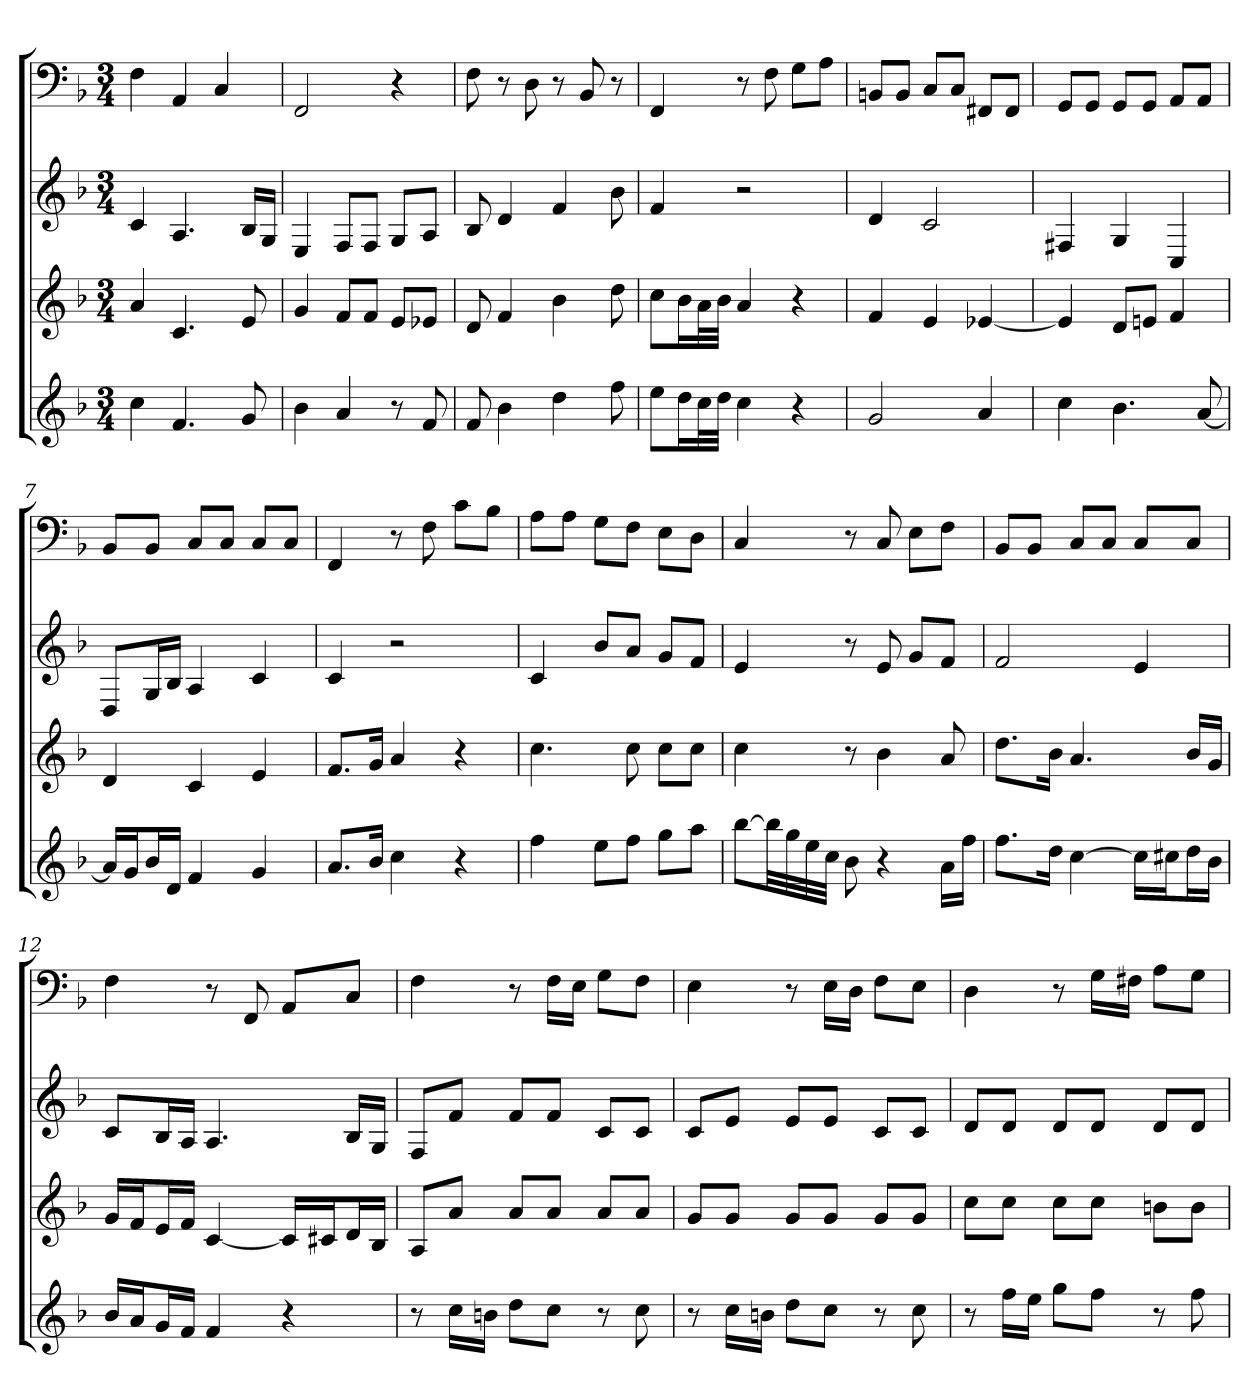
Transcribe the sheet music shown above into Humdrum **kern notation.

**kern	**kern	**kern	**kern
*part4	*part3	*part2	*part1
*staff4	*staff3	*staff2	*staff1
*k[b-]	*k[b-]	*k[b-]	*k[b-]
*F:	*F:	*F:	*F:
*M3/4	*M3/4	*M3/4	*M3/4
=1	=1	=1	=1
4cc	4a	4c	4F
4.f	4.c	4.A	4AA
.	.	.	4C
8g	8e	16B-LL	.
.	.	16GJJ	.
=2	=2	=2	=2
4b-	4g	4E	2FF
4a	8fL	8FL	.
.	8fJ	8FJ	.
8r	8eL	8GL	4r
8f	8e-XJ	8AJ	.
=3	=3	=3	=3
8f	8d	8B-	8F
4b-	4f	4d	8r
.	.	.	8D
4dd	4b-	4f	8r
.	.	.	8BB-
8ff	8dd	8b-	8r
=4	=4	=4	=4
8eeL	8ccL	4f	4FF
16ddL	16b-L	.	.
32ccL	32aL	.	.
32ddJJJ	32b-JJJ	.	.
4cc	4a	2r	8r
.	.	.	8F
4r	4r	.	8GL
.	.	.	8AJ
=5	=5	=5	=5
2g	4f	4d	8BBnL
.	.	.	8BBJ
.	4e	2c	8CL
.	.	.	8CJ
4a	[4e-X	.	8FF#XL
.	.	.	8FF#J
=6	=6	=6	=6
4cc	4e-]	4F#X	8GGL
.	.	.	8GGJ
4.b-	8dL	4G	8GGL
.	8enJ	.	8GGJ
.	4f	4C	8AAL
[8a	.	.	8AAJ
=7	=7	=7	=7
16aLL]	4d	8DL	8BB-L
16gJ	.	.	.
16b-L	.	16GL	8BB-J
16dJJ	.	16B-JJ	.
4f	4c	4A	8CL
.	.	.	8CJ
4g	4e	4c	8CL
.	.	.	8CJ
=8	=8	=8	=8
8.aL	8.fL	4c	4FF
16b-Jk	16gJk	.	.
4cc	4a	2r	8r
.	.	.	8F
4r	4r	.	8cL
.	.	.	8B-J
=9	=9	=9	=9
4ff	4.cc	4c	8AL
.	.	.	8AJ
8eeL	.	8b-L	8GL
8ffJ	8cc	8aJ	8FJ
8ggL	8ccL	8gL	8EL
8aaJ	8ccJ	8fJ	8DJ
=10	=10	=10	=10
[8bb-L	4cc	4e	4C
32bb-LL]	.	.	.
32gg	.	.	.
32ee	.	.	.
32ccJJJ	.	.	.
8b-	8r	8r	8r
4r	4b-	8e	8C
.	.	8gL	8EL
16aLL	8a	8fJ	8FJ
16ffJJ	.	.	.
=11	=11	=11	=11
8.ffL	8.ddL	2f	8BB-L
.	.	.	8BB-J
16ddJk	16b-Jk	.	.
[4cc	4.a	.	8CL
.	.	.	8CJ
16ccLL]	.	4e	8CL
16cc#XJ	.	.	.
16ddL	16b-LL	.	8CJ
16b-JJ	16gJJ	.	.
=12	=12	=12	=12
16b-LL	16gLL	8cL	4F
16aJ	16fJ	.	.
16gL	16eL	16B-L	.
16fJJ	16fJJ	16AJJ	.
4f	[4c	4.A	8r
.	.	.	8FF
4r	16cLL]	.	8AAL
.	16c#XJ	.	.
.	16dL	16B-LL	8CJ
.	16B-JJ	16GJJ	.
=13	=13	=13	=13
8r	8AL	8FL	4F
16ccLL	8aJ	8fJ	.
16bnJJ	.	.	.
8ddL	8aL	8fL	8r
8ccJ	8aJ	8fJ	16FLL
.	.	.	16EJJ
8r	8aL	8cL	8GL
8cc	8aJ	8cJ	8FJ
=14	=14	=14	=14
8r	8gL	8cL	4E
16ccLL	8gJ	8eJ	.
16bnJJ	.	.	.
8ddL	8gL	8eL	8r
8ccJ	8gJ	8eJ	16ELL
.	.	.	16DJJ
8r	8gL	8cL	8FL
8cc	8gJ	8cJ	8EJ
=15	=15	=15	=15
8r	8ccL	8dL	4D
16ffLL	8ccJ	8dJ	.
16eeJJ	.	.	.
8ggL	8ccL	8dL	8r
8ffJ	8ccJ	8dJ	16GLL
.	.	.	16F#XJJ
8r	8bnL	8dL	8AL
8ff	8bJ	8dJ	8GJ
=	=	=	=
*-	*-	*-	*-
